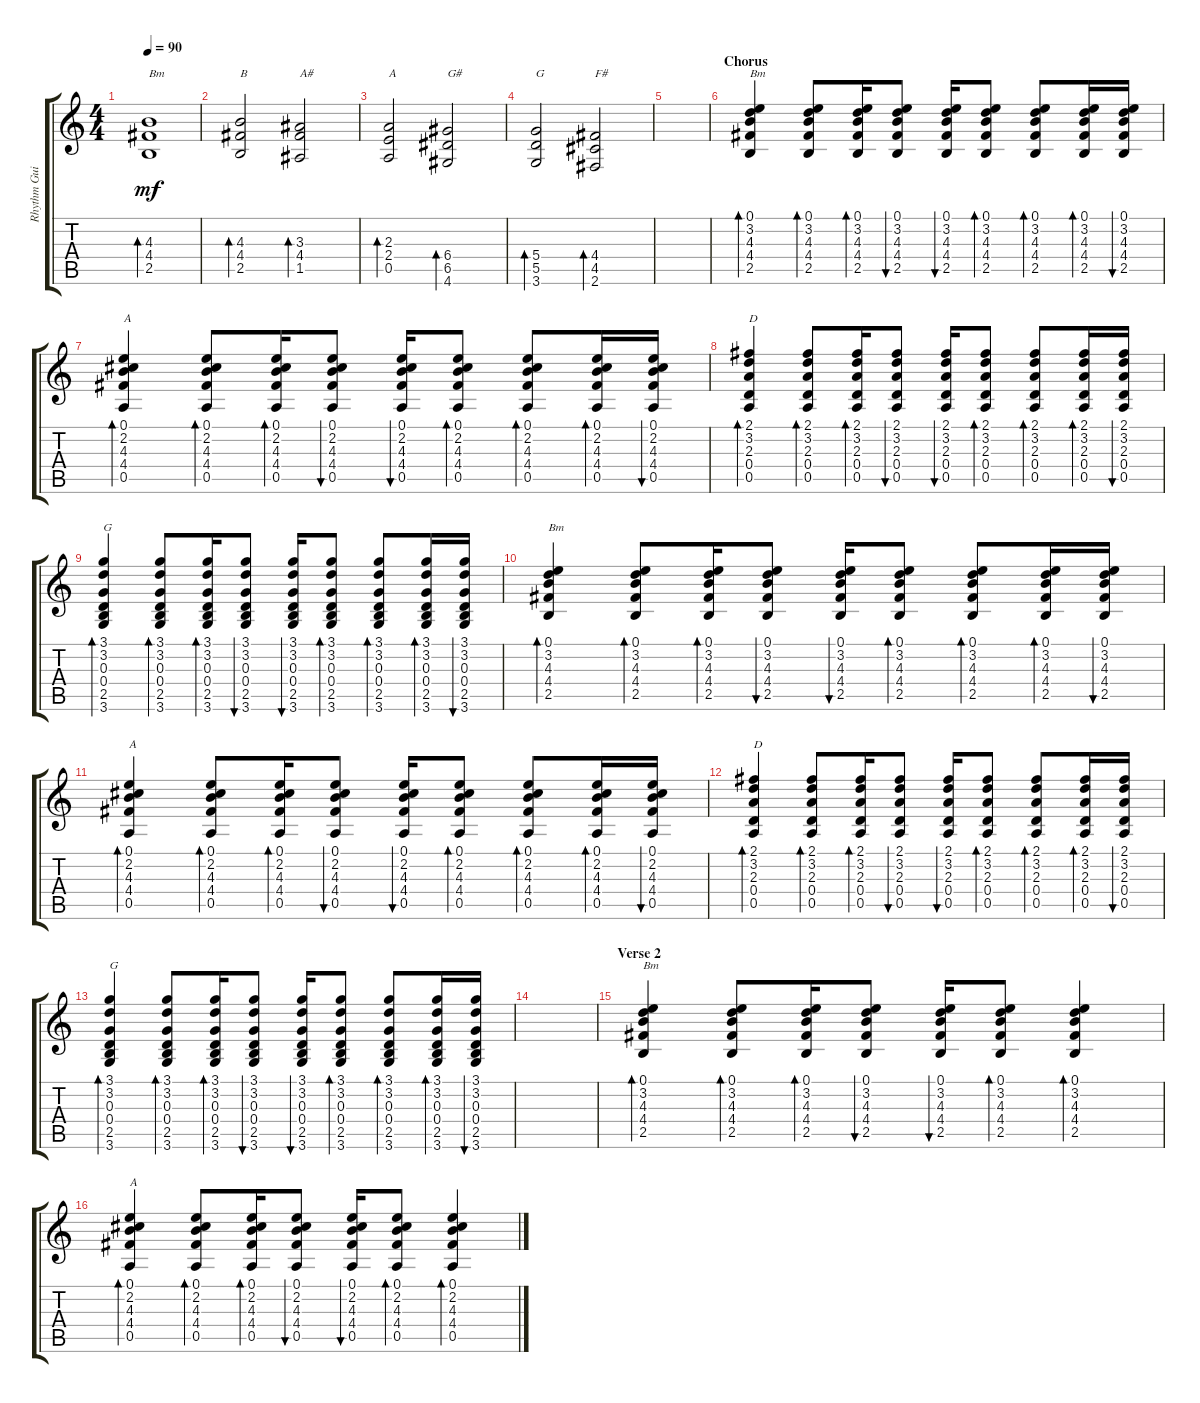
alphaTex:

\track ("Rhythm Guitar" "Rhythm Gui") {instrument electricguitarclean}
\staff {score tabs}
\tuning (E4 B3 G3 D3 A2 E2) {hide}
\ts (4 4)
\tempo 90
\clef g2
\ks c
(4.3 4.4 2.5).1{bd 30 txt "Bm" dy mf} |
(4.3 4.4 2.5).2{bd 60 txt "B"} (3.3 4.4 1.5).2{bd 60 txt "A#"} |
(2.3 2.4 0.5).2{bd 60 txt "A"} (6.4 6.5 4.6).2{bd 60 txt "G#"} |
(5.4 5.5 3.6).2{bd 60 txt "G"} (4.4 4.5 2.6).2{bd 60 txt "F#"} |
|
\section ("" "Chorus")
(0.1 3.2 4.3 4.4 2.5).4{bd 30 txt "Bm"} (0.1 3.2 4.3 4.4 2.5).8{bd 30} (0.1 3.2 4.3 4.4 2.5).16{bd 30} (0.1 3.2 4.3 4.4 2.5).8{bu 30} (0.1 3.2 4.3 4.4 2.5).16{bu 30} (0.1 3.2 4.3 4.4 2.5).8{bd 30} (0.1 3.2 4.3 4.4 2.5).8{bd 30} (0.1 3.2 4.3 4.4 2.5).16{bd 30} (0.1 3.2 4.3 4.4 2.5).16{bu 30} |
(0.1 2.2 4.3 4.4 0.5).4{bd 30 txt "A"} (0.1 2.2 4.3 4.4 0.5).8{bd 30} (0.1 2.2 4.3 4.4 0.5).16{bd 30} (0.1 2.2 4.3 4.4 0.5).8{bu 30} (0.1 2.2 4.3 4.4 0.5).16{bu 30} (0.1 2.2 4.3 4.4 0.5).8{bd 30} (0.1 2.2 4.3 4.4 0.5).8{bd 30} (0.1 2.2 4.3 4.4 0.5).16{bd 30} (0.1 2.2 4.3 4.4 0.5).16{bu 30} |
(2.1 3.2 2.3 0.4 0.5).4{bd 30 txt "D"} (2.1 3.2 2.3 0.4 0.5).8{bd 30} (2.1 3.2 2.3 0.4 0.5).16{bd 30} (2.1 3.2 2.3 0.4 0.5).8{bu 30} (2.1 3.2 2.3 0.4 0.5).16{bu 30} (2.1 3.2 2.3 0.4 0.5).8{bd 30} (2.1 3.2 2.3 0.4 0.5).8{bd 30} (2.1 3.2 2.3 0.4 0.5).16{bd 30} (2.1 3.2 2.3 0.4 0.5).16{bu 30} |
(3.1 3.2 0.3 0.4 2.5 3.6).4{bd 30 txt "G"} (3.1 3.2 0.3 0.4 2.5 3.6).8{bd 30} (3.1 3.2 0.3 0.4 2.5 3.6).16{bd 30} (3.1 3.2 0.3 0.4 2.5 3.6).8{bu 30} (3.1 3.2 0.3 0.4 2.5 3.6).16{bu 30} (3.1 3.2 0.3 0.4 2.5 3.6).8{bd 30} (3.1 3.2 0.3 0.4 2.5 3.6).8{bd 30} (3.1 3.2 0.3 0.4 2.5 3.6).16{bd 30} (3.1 3.2 0.3 0.4 2.5 3.6).16{bu 30} |
(0.1 3.2 4.3 4.4 2.5).4{bd 30 txt "Bm"} (0.1 3.2 4.3 4.4 2.5).8{bd 30} (0.1 3.2 4.3 4.4 2.5).16{bd 30} (0.1 3.2 4.3 4.4 2.5).8{bu 30} (0.1 3.2 4.3 4.4 2.5).16{bu 30} (0.1 3.2 4.3 4.4 2.5).8{bd 30} (0.1 3.2 4.3 4.4 2.5).8{bd 30} (0.1 3.2 4.3 4.4 2.5).16{bd 30} (0.1 3.2 4.3 4.4 2.5).16{bu 30} |
(0.1 2.2 4.3 4.4 0.5).4{bd 30 txt "A"} (0.1 2.2 4.3 4.4 0.5).8{bd 30} (0.1 2.2 4.3 4.4 0.5).16{bd 30} (0.1 2.2 4.3 4.4 0.5).8{bu 30} (0.1 2.2 4.3 4.4 0.5).16{bu 30} (0.1 2.2 4.3 4.4 0.5).8{bd 30} (0.1 2.2 4.3 4.4 0.5).8{bd 30} (0.1 2.2 4.3 4.4 0.5).16{bd 30} (0.1 2.2 4.3 4.4 0.5).16{bu 30} |
(2.1 3.2 2.3 0.4 0.5).4{bd 30 txt "D"} (2.1 3.2 2.3 0.4 0.5).8{bd 30} (2.1 3.2 2.3 0.4 0.5).16{bd 30} (2.1 3.2 2.3 0.4 0.5).8{bu 30} (2.1 3.2 2.3 0.4 0.5).16{bu 30} (2.1 3.2 2.3 0.4 0.5).8{bd 30} (2.1 3.2 2.3 0.4 0.5).8{bd 30} (2.1 3.2 2.3 0.4 0.5).16{bd 30} (2.1 3.2 2.3 0.4 0.5).16{bu 30} |
(3.1 3.2 0.3 0.4 2.5 3.6).4{bd 30 txt "G"} (3.1 3.2 0.3 0.4 2.5 3.6).8{bd 30} (3.1 3.2 0.3 0.4 2.5 3.6).16{bd 30} (3.1 3.2 0.3 0.4 2.5 3.6).8{bu 30} (3.1 3.2 0.3 0.4 2.5 3.6).16{bu 30} (3.1 3.2 0.3 0.4 2.5 3.6).8{bd 30} (3.1 3.2 0.3 0.4 2.5 3.6).8{bd 30} (3.1 3.2 0.3 0.4 2.5 3.6).16{bd 30} (3.1 3.2 0.3 0.4 2.5 3.6).16{bu 30} |
|
\section ("" "Verse 2")
(0.1 3.2 4.3 4.4 2.5).4{bd 30 txt "Bm"} (0.1 3.2 4.3 4.4 2.5).8{bd 30} (0.1 3.2 4.3 4.4 2.5).16{bd 30} (0.1 3.2 4.3 4.4 2.5).8{bu 30} (0.1 3.2 4.3 4.4 2.5).16{bu 30} (0.1 3.2 4.3 4.4 2.5).8{bd 30} (0.1 3.2 4.3 4.4 2.5).4{bd 30} |
(0.1 2.2 4.3 4.4 0.5).4{bd 30 txt "A"} (0.1 2.2 4.3 4.4 0.5).8{bd 30} (0.1 2.2 4.3 4.4 0.5).16{bd 30} (0.1 2.2 4.3 4.4 0.5).8{bu 30} (0.1 2.2 4.3 4.4 0.5).16{bu 30} (0.1 2.2 4.3 4.4 0.5).8{bd 30} (0.1 2.2 4.3 4.4 0.5).4{bd 30}
